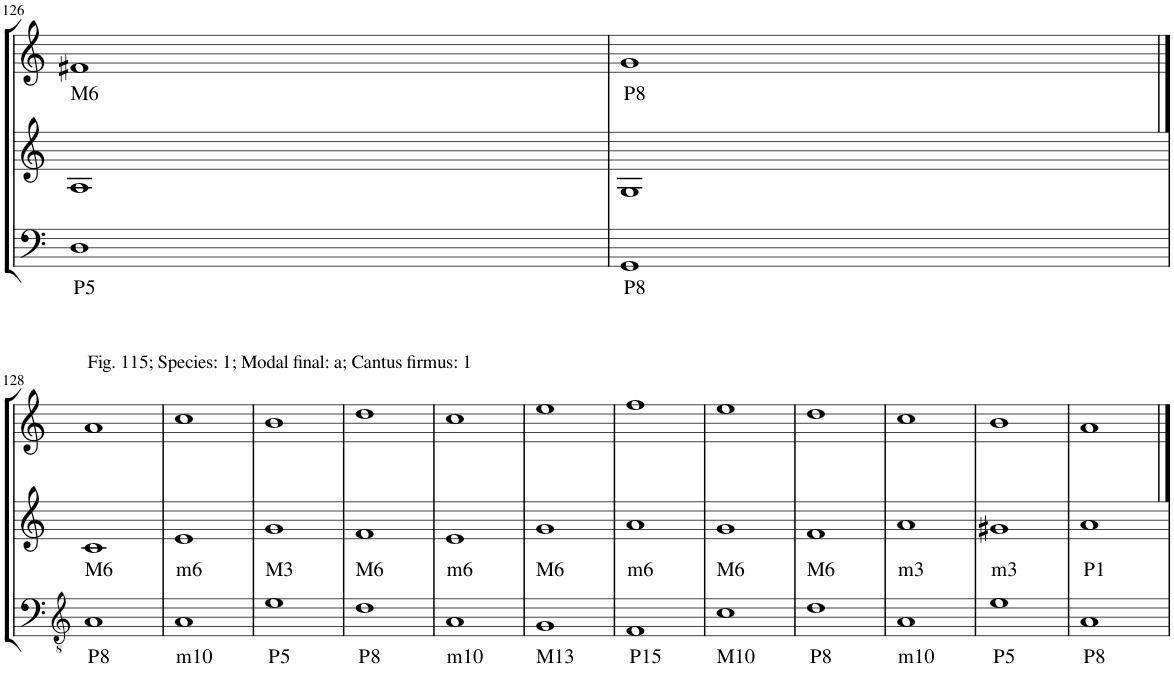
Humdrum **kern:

**kern	**text	**kern	**text	**kern	**text
*part3	*part3	*part2	*part2	*part1	*part1
*staff3	*staff3	*staff2	*staff2	*staff1	*staff1
*I"Piano	*	*I"Piano	*	*I"Piano	*
*I'Pno	*	*I'Pno	*	*I'Pno	*
!!LO:PB:g=z
*clefF4	*	*clefG2	*	*clefG2	*
*k[]	*	*k[]	*	*k[]	*
*M4/4	*	*M4/4	*	*M4/4	*
=126	=126	=126	=126	=126	=126
!	!LO:LY:b	!	!	!	!LO:LY:b
1D	P5	1A	.	1f#X	M6
=127	=127	=127	=127	=127	=127
!	!LO:LY:b	!	!	!	!LO:LY:b
1GG	P8	1G	.	1g	P8
!!LO:LB:g=z
==128	==128	==128	==128	==128	==128
*clefGv2	*	*	*	*	*
!	!	!	!	!LO:TX:a:t=Fig. 115; Species&colon; 1; Modal final&colon; a; Cantus firmus&colon; 1	!
!	!LO:LY:b	!	!LO:LY:b	!	!
1A	P8	1c	M6	1a	.
=129	=129	=129	=129	=129	=129
!	!LO:LY:b	!	!LO:LY:b	!	!
1A	m10	1e	m6	1cc	.
=130	=130	=130	=130	=130	=130
!	!LO:LY:b	!	!LO:LY:b	!	!
1e	P5	1g	M3	1b	.
=131	=131	=131	=131	=131	=131
!	!LO:LY:b	!	!LO:LY:b	!	!
1d	P8	1f	M6	1dd	.
=132	=132	=132	=132	=132	=132
!	!LO:LY:b	!	!LO:LY:b	!	!
1A	m10	1e	m6	1cc	.
=133	=133	=133	=133	=133	=133
!	!LO:LY:b	!	!LO:LY:b	!	!
1G	M13	1g	M6	1ee	.
=134	=134	=134	=134	=134	=134
!	!LO:LY:b	!	!LO:LY:b	!	!
1F	P15	1a	m6	1ff	.
=135	=135	=135	=135	=135	=135
!	!LO:LY:b	!	!LO:LY:b	!	!
1c	M10	1g	M6	1ee	.
=136	=136	=136	=136	=136	=136
!	!LO:LY:b	!	!LO:LY:b	!	!
1d	P8	1f	M6	1dd	.
=137	=137	=137	=137	=137	=137
!	!LO:LY:b	!	!LO:LY:b	!	!
1A	m10	1a	m3	1cc	.
=138	=138	=138	=138	=138	=138
!	!LO:LY:b	!	!LO:LY:b	!	!
1e	P5	1g#X	m3	1b	.
=139	=139	=139	=139	=139	=139
!	!LO:LY:b	!	!LO:LY:b	!	!
1A	P8	1a	P1	1a	.
==	==	==	==	==	==
*-	*-	*-	*-	*-	*-
